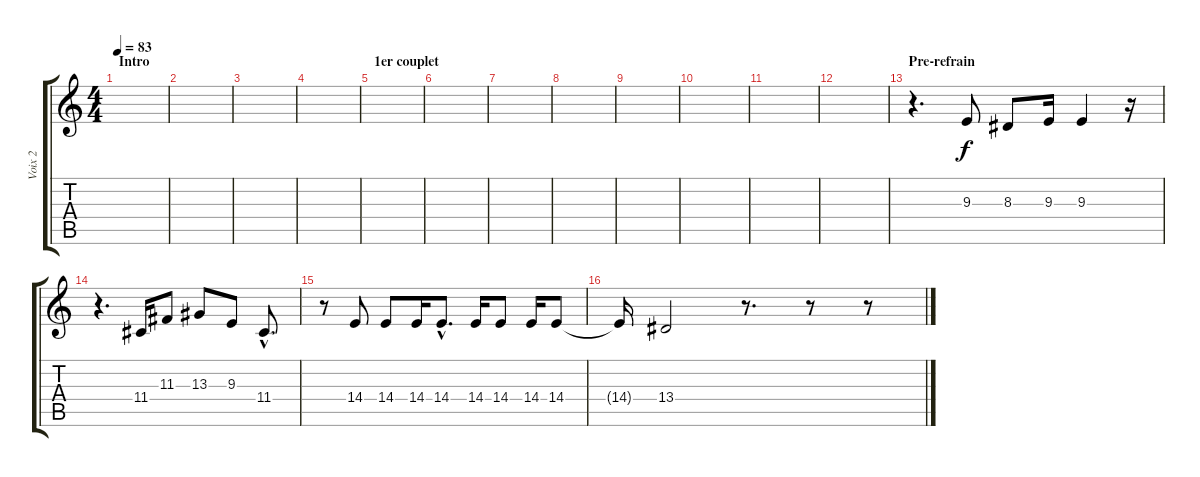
\track ("Voix 2" "Voix 2") {instrument sopranosax}
\staff {score tabs}
\tuning (E4 B3 G3 D3 A2 E2) {hide}
\ts (4 4)
\section ("" "Intro")
\tempo 83
\clef g2
\ks c
|
|
|
|
\section ("" "1er couplet")
|
|
|
|
|
|
|
|
\section ("" "Pre-refrain")
r.4{d} 9.3.8 8.3.8 9.3.16 9.3.4 r.16 |
r.4{d} 11.4.16 11.3.8 13.3.8 9.3.8 11.4{hac}.8{d} |
r.8 14.4.8 14.4.8 14.4.16 14.4{hac}.8{d} 14.4.16 14.4.8 14.4.16 14.4.8 |
14.4{t}.16 13.4.2 r.8{d} r.8 r.8
